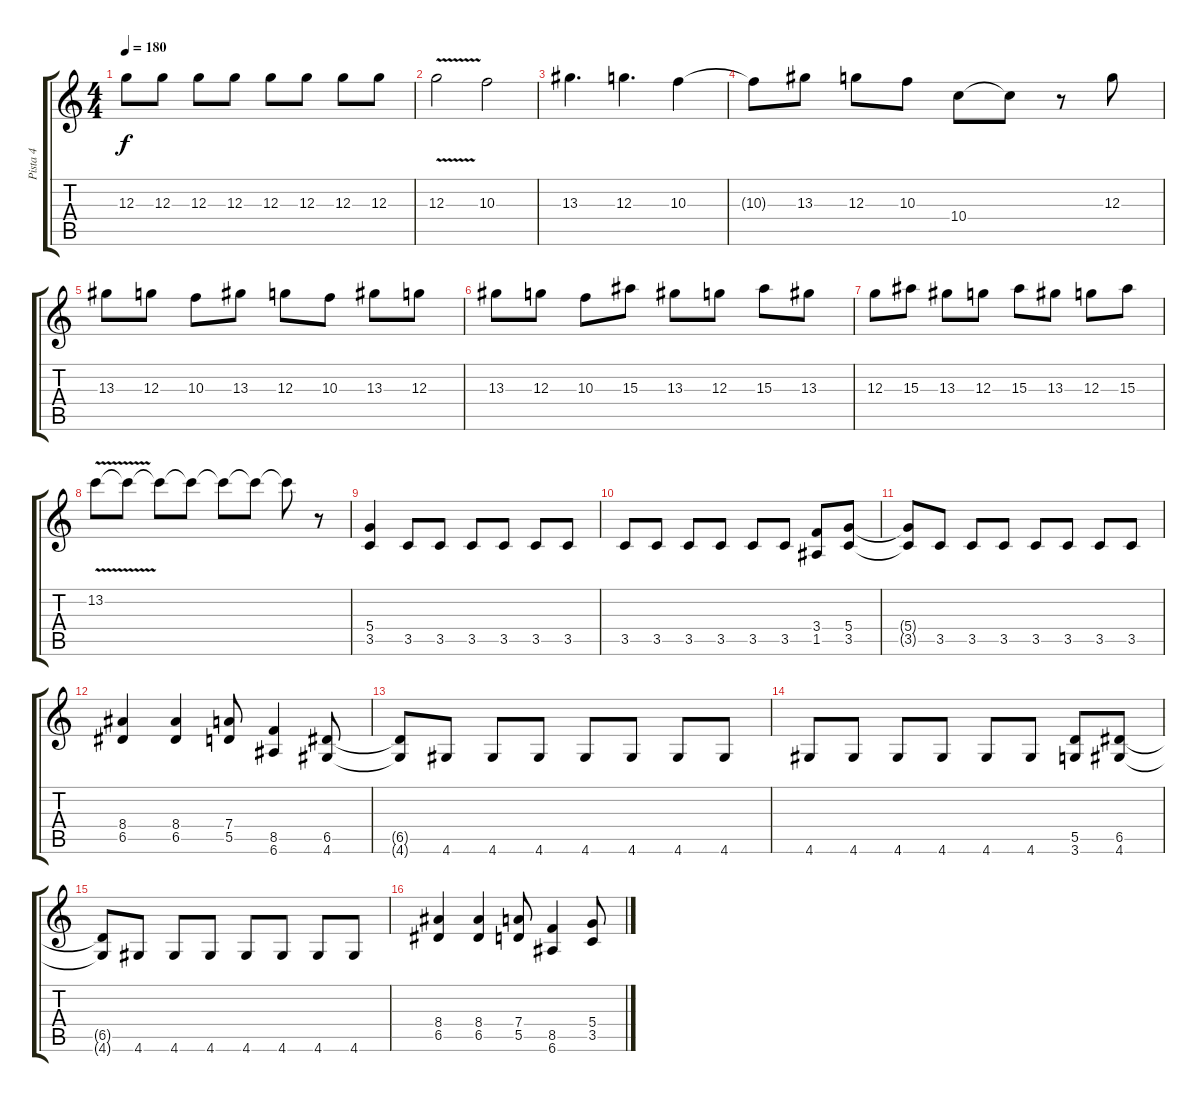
\track ("Pista 4" "Pista 4") {instrument distortionguitar}
\staff {score tabs}
\tuning (E4 B3 G3 D3 A2 E2) {hide}
\ts (4 4)
\tempo 180
\clef g2
\ks c
12.3.8{dy f} 12.3.8 12.3.8 12.3.8 12.3.8 12.3.8 12.3.8 12.3.8 |
12.3{v}.2 10.3.2 |
13.3.4{d} 12.3.4{d} 10.3.4 |
10.3{t}.8 13.3.8 12.3.8 10.3.8 10.4.8 10.4{t}.8 r.8 12.3.8 |
13.3.8 12.3.8 10.3.8 13.3.8 12.3.8 10.3.8 13.3.8 12.3.8 |
13.3.8 12.3.8 10.3.8 15.3.8 13.3.8 12.3.8 15.3.8 13.3.8 |
12.3.8 15.3.8 13.3.8 12.3.8 15.3.8 13.3.8 12.3.8 15.3.8 |
13.2{v}.8 13.2{t}.8 13.2{t}.8 13.2{t}.8 13.2{t}.8 13.2{t}.8 13.2{t}.8 r.8 |
(5.4 3.5).4 3.5.8 3.5.8 3.5.8 3.5.8 3.5.8 3.5.8 |
3.5.8 3.5.8 3.5.8 3.5.8 3.5.8 3.5.8 (3.4 1.5).8 (5.4 3.5).8 |
(5.4{t} 3.5{t}).8 3.5.8 3.5.8 3.5.8 3.5.8 3.5.8 3.5.8 3.5.8 |
(8.4 6.5).4 (8.4 6.5).4 (7.4 5.5).8 (8.5 6.6).4 (6.5 4.6).8 |
(6.5{t} 4.6{t}).8 4.6.8 4.6.8 4.6.8 4.6.8 4.6.8 4.6.8 4.6.8 |
4.6.8 4.6.8 4.6.8 4.6.8 4.6.8 4.6.8 (5.5 3.6).8 (6.5 4.6).8 |
(6.5{t} 4.6{t}).8 4.6.8 4.6.8 4.6.8 4.6.8 4.6.8 4.6.8 4.6.8 |
(8.4 6.5).4 (8.4 6.5).4 (7.4 5.5).8 (8.5 6.6).4 (5.4 3.5).8
